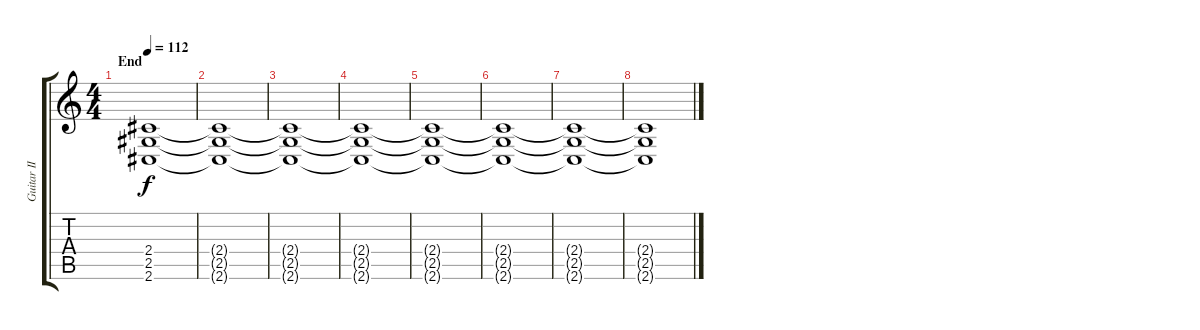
\track ("Guitar II" "Guitar II") {instrument overdrivenguitar}
\staff {score tabs}
\tuning (Db4 Ab3 E3 B2 Gb2 B1) {hide}
\ts (4 4)
\section ("" "End")
\tempo 112
\clef g2
\ks c
(2.4 2.5 2.6).1{dy f} |
(2.4{t} 2.5{t} 2.6{t}).1 |
(2.4{t} 2.5{t} 2.6{t}).1 |
(2.4{t} 2.5{t} 2.6{t}).1 |
(2.4{t} 2.5{t} 2.6{t}).1 |
(2.4{t} 2.5{t} 2.6{t}).1 |
(2.4{t} 2.5{t} 2.6{t}).1 |
(2.4{t} 2.5{t} 2.6{t}).1
